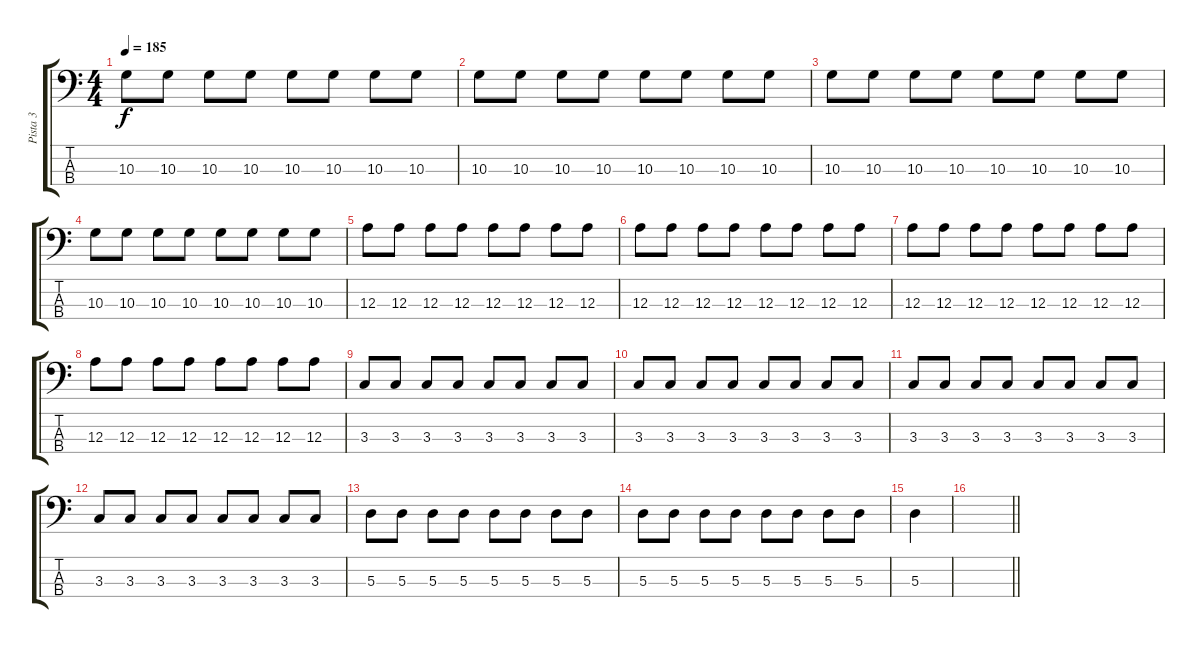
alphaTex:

\track ("Pista 3" "Pista 3") {instrument electricbassfinger}
\staff {score tabs}
\tuning (G2 D2 A1 E1) {hide}
\ts (4 4)
\tempo 185
\clef f4
\ks c
10.3.8{dy f} 10.3.8 10.3.8 10.3.8 10.3.8 10.3.8 10.3.8 10.3.8 |
10.3.8 10.3.8 10.3.8 10.3.8 10.3.8 10.3.8 10.3.8 10.3.8 |
10.3.8 10.3.8 10.3.8 10.3.8 10.3.8 10.3.8 10.3.8 10.3.8 |
10.3.8 10.3.8 10.3.8 10.3.8 10.3.8 10.3.8 10.3.8 10.3.8 |
12.3.8 12.3.8 12.3.8 12.3.8 12.3.8 12.3.8 12.3.8 12.3.8 |
12.3.8 12.3.8 12.3.8 12.3.8 12.3.8 12.3.8 12.3.8 12.3.8 |
12.3.8 12.3.8 12.3.8 12.3.8 12.3.8 12.3.8 12.3.8 12.3.8 |
12.3.8 12.3.8 12.3.8 12.3.8 12.3.8 12.3.8 12.3.8 12.3.8 |
3.3.8 3.3.8 3.3.8 3.3.8 3.3.8 3.3.8 3.3.8 3.3.8 |
3.3.8 3.3.8 3.3.8 3.3.8 3.3.8 3.3.8 3.3.8 3.3.8 |
3.3.8 3.3.8 3.3.8 3.3.8 3.3.8 3.3.8 3.3.8 3.3.8 |
3.3.8 3.3.8 3.3.8 3.3.8 3.3.8 3.3.8 3.3.8 3.3.8 |
5.3.8 5.3.8 5.3.8 5.3.8 5.3.8 5.3.8 5.3.8 5.3.8 |
5.3.8 5.3.8 5.3.8 5.3.8 5.3.8 5.3.8 5.3.8 5.3.8 |
5.3.4 |
\barLineRight lightlight
